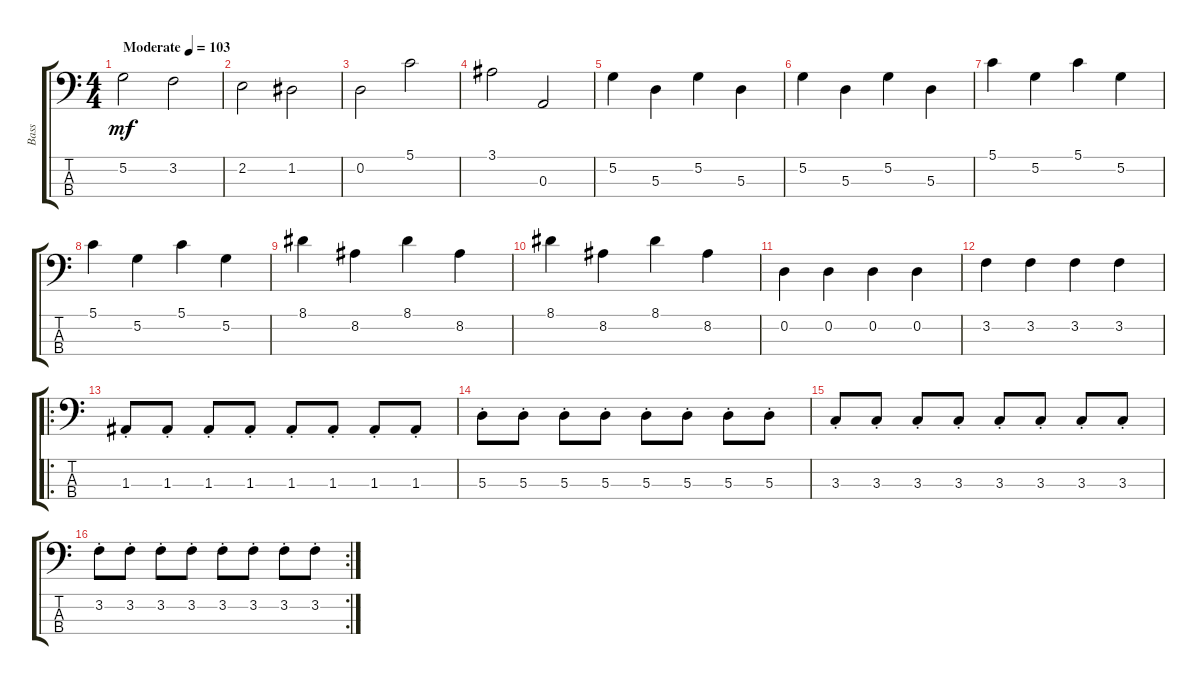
\track ("Bass" "Bass") {instrument electricbassfinger}
\staff {score tabs}
\tuning (G2 D2 A1 E1) {hide}
\ts (4 4)
\tempo (103 "Moderate")
\clef f4
\ks c
5.2.2{dy mf instrument electricbassfinger} 3.2.2 |
2.2.2 1.2.2 |
0.2.2 5.1.2 |
3.1.2 0.3.2 |
5.2.4 5.3.4 5.2.4 5.3.4 |
5.2.4 5.3.4 5.2.4 5.3.4 |
5.1.4 5.2.4 5.1.4 5.2.4 |
5.1.4 5.2.4 5.1.4 5.2.4 |
8.1.4 8.2.4 8.1.4 8.2.4 |
8.1.4 8.2.4 8.1.4 8.2.4 |
0.2.4 0.2.4 0.2.4 0.2.4 |
3.2.4 3.2.4 3.2.4 3.2.4 |
\ro
1.3{st}.8 1.3{st}.8 1.3{st}.8 1.3{st}.8 1.3{st}.8 1.3{st}.8 1.3{st}.8 1.3{st}.8 |
5.3{st}.8 5.3{st}.8 5.3{st}.8 5.3{st}.8 5.3{st}.8 5.3{st}.8 5.3{st}.8 5.3{st}.8 |
3.3{st}.8 3.3{st}.8 3.3{st}.8 3.3{st}.8 3.3{st}.8 3.3{st}.8 3.3{st}.8 3.3{st}.8 |
\rc 2
3.2{st}.8 3.2{st}.8 3.2{st}.8 3.2{st}.8 3.2{st}.8 3.2{st}.8 3.2{st}.8 3.2{st}.8
